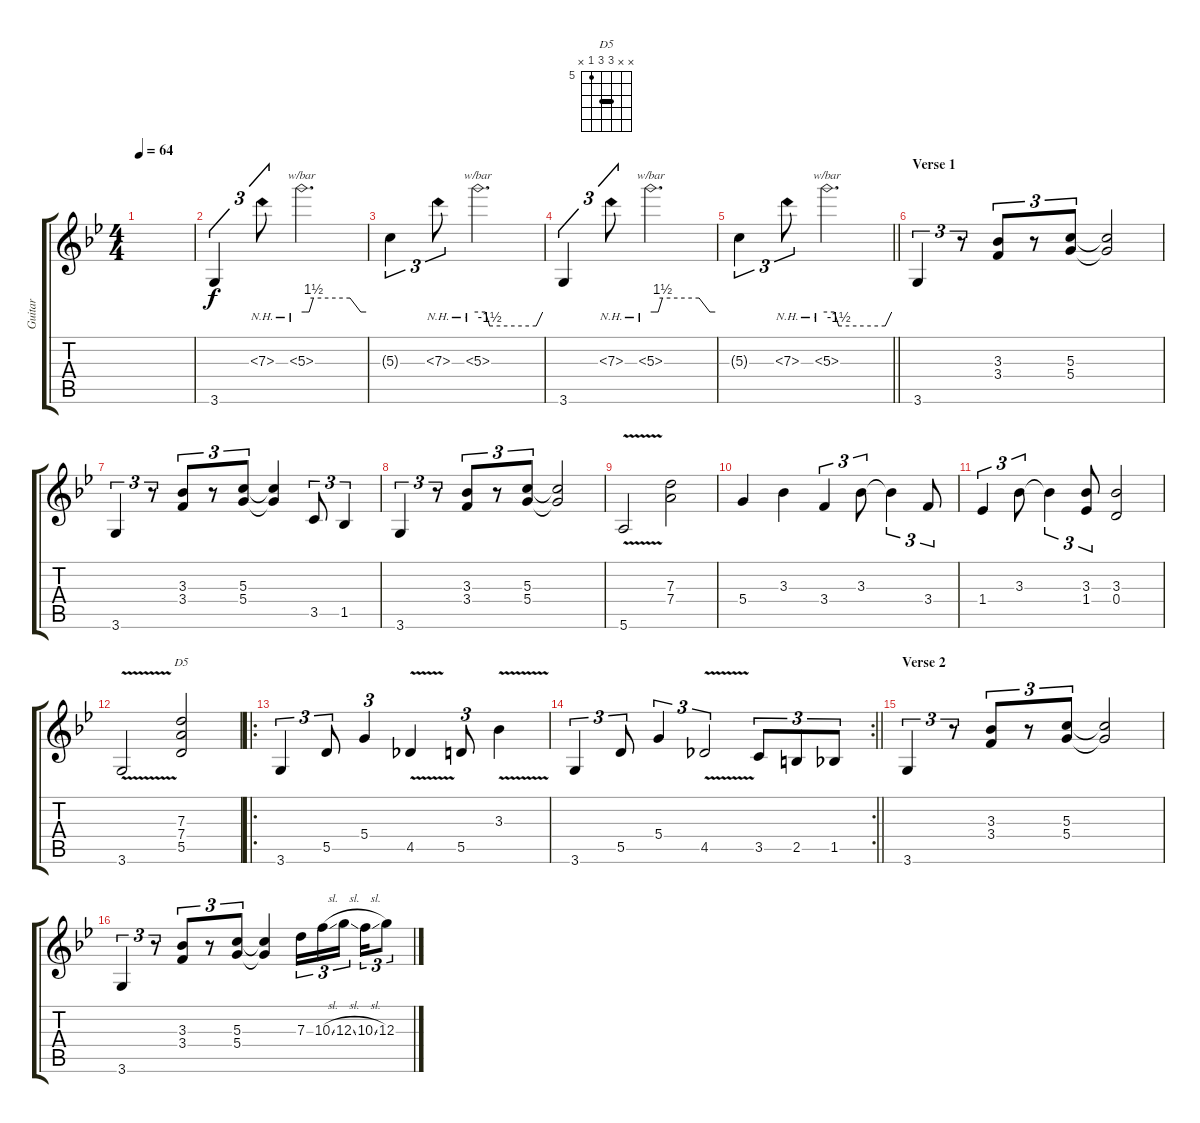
\track ("Guitar" "Guitar") {instrument overdrivenguitar}
\staff {score tabs}
\tuning (E4 B3 G3 D3 A2 E2) {hide}
\chord ("D5" x x 7 7 5 x) {firstfret 5 barre 7}
\ts (4 4)
\tempo 64
\clef g2
\ks bb
|
3.6.4{tu (3 2)} 7.3{nh}.8{tu (3 2)} 5.3{nh}.2{d tbe (custom default 0 0 4 0 7 0 11 6 45 6 55 0 60 0)} |
5.3{t}.4{tu (3 2)} 7.3{nh}.8{tu (3 2)} 5.3{nh}.2{d tbe (custom default 0 0 7 0 11 -6 54 -6 60 0)} |
3.6.4{tu (3 2)} 7.3{nh}.8{tu (3 2)} 5.3{nh}.2{d tbe (custom default 0 0 4 0 7 0 11 6 45 6 55 0 60 0)} |
\barLineRight lightlight
5.3{t}.4{tu (3 2)} 7.3{nh}.8{tu (3 2)} 5.3{nh}.2{d tbe (custom default 0 0 7 0 11 -6 54 -6 60 0)} |
\section ("" "Verse 1")
3.6.4{tu (3 2)} r.8{tu (3 2)} (3.3 3.4).8{tu (3 2)} r.8{tu (3 2)} (5.3 5.4).8{tu (3 2)} (5.3{t} 5.4{t}).2 |
3.6.4{tu (3 2)} r.8{tu (3 2)} (3.3 3.4).8{tu (3 2)} r.8{tu (3 2)} (5.3 5.4).8{tu (3 2)} (5.3{t} 5.4{t}).4 3.5.8{tu (3 2)} 1.5.4{tu (3 2)} |
3.6.4{tu (3 2)} r.8{tu (3 2)} (3.3 3.4).8{tu (3 2)} r.8{tu (3 2)} (5.3 5.4).8{tu (3 2)} (5.3{t} 5.4{t}).2 |
5.6{v}.2 (7.3 7.4).2 |
5.4.4 3.3.4 3.4.4{tu (3 2)} 3.3.8{tu (3 2)} 3.3{t}.4{tu (3 2)} 3.4.8{tu (3 2)} |
1.4.4{tu (3 2)} 3.3.8{tu (3 2)} 3.3{t}.4{tu (3 2)} (3.3 1.4).8{tu (3 2)} (3.3 0.4).2 |
3.6{v}.2 (7.3 7.4 5.5).2{ch "D5"} |
\ro
3.6.4{tu (3 2)} 5.5.8{tu (3 2)} 5.4.4{tu (3 2)} 4.5{v}.4 5.5.8{tu (3 2)} 3.3{v}.4 |
\rc 2
\barLineRight lightlight
3.6.4{tu (3 2)} 5.5.8{tu (3 2)} 5.4.4{tu (3 2)} 4.5{v}.2{tu (3 2)} 3.5.8{tu (3 2)} 2.5.8{tu (3 2)} 1.5.8{tu (3 2)} |
\section ("" "Verse 2")
3.6.4{tu (3 2)} r.8{tu (3 2)} (3.3 3.4).8{tu (3 2)} r.8{tu (3 2)} (5.3 5.4).8{tu (3 2)} (5.3{t} 5.4{t}).2 |
3.6.4{tu (3 2)} r.8{tu (3 2)} (3.3 3.4).8{tu (3 2)} r.8{tu (3 2)} (5.3 5.4).8{tu (3 2)} (5.3{t} 5.4{t}).4 7.3.16{tu (3 2)} 10.3{sl}.16{tu (3 2)} 12.3{sl}.16{tu (3 2) beam splitsecondary} 10.3{sl}.16{tu (3 2)} 12.3.8{tu (3 2)}
